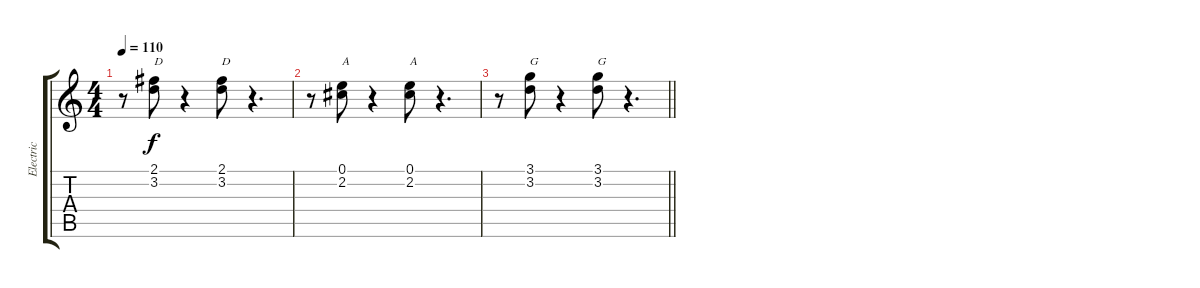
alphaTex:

\track ("Electric" "Electric") {instrument overdrivenguitar}
\staff {score tabs}
\tuning (E4 B3 G3 D3 A2 E2) {hide}
\ts (4 4)
\tempo 110
\clef g2
\ks c
r.8{dy f} (2.1 3.2).8{txt "D"} r.4 (2.1 3.2).8{txt "D"} r.4{d} |
r.8 (0.1 2.2).8{txt "A"} r.4 (0.1 2.2).8{txt "A"} r.4{d} |
\barLineRight lightlight
r.8 (3.1 3.2).8{txt "G"} r.4 (3.1 3.2).8{txt "G"} r.4{d}
